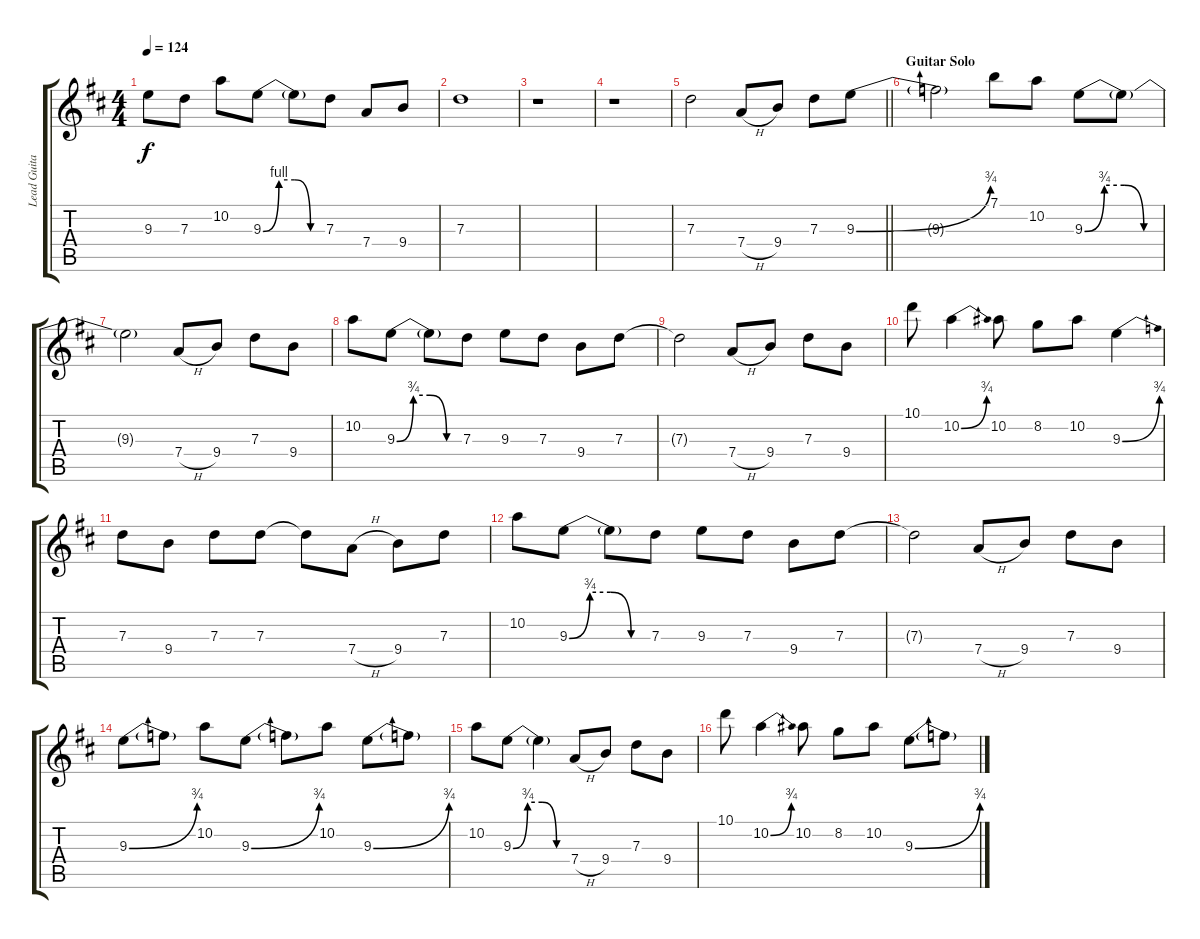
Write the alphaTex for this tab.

\track ("Lead Guitar I (Taylor)" "Lead Guita") {instrument electricguitarjazz}
\staff {score tabs}
\tuning (E4 B3 G3 D3 A2 E2) {hide}
\ts (4 4)
\tempo 124
\clef g2
\ks d
9.3{t}.8{dy f} 7.3.8 10.2.8 9.3{be (custom 0 0 15 4 30 4 45 0 60 0)}.8 9.3{t}.8 7.3.8 7.4.8 9.4.8 |
7.3.1 |
r.1 |
r.1 |
\barLineRight lightlight
7.3.2{volume 15} 7.4{h}.8 9.4.8 7.3.8 9.3{be (bend 0 0 60 3)}.8 |
\section ("" "Guitar Solo")
9.3{t}.2 7.1.8 10.2.8 9.3{be (custom 0 0 15 3 30 3 45 0 60 0)}.8 9.3{t}.8 |
9.3{t}.2 7.4{h}.8 9.4.8 7.3.8 9.4.8 |
10.2.8 9.3{be (custom 0 0 15 3 30 3 45 0 60 0)}.8 9.3{t}.8 7.3.8 9.3.8 7.3.8 9.4.8 7.3.8 |
7.3{t}.2 7.4{h}.8 9.4.8 7.3.8 9.4.8 |
10.1.8 10.2{be (bend 0 0 60 3)}.4 10.2.8 8.2.8 10.2.8 9.3{be (bend 0 0 60 3)}.4 |
7.3.8 9.4.8 7.3.8 7.3.8 7.3{t}.8 7.4{h}.8 9.4.8 7.3.8 |
10.2.8 9.3{be (custom 0 0 15 3 30 3 45 0 60 0)}.8 9.3{t}.8 7.3.8 9.3.8 7.3.8 9.4.8 7.3.8 |
7.3{t}.2 7.4{h}.8 9.4.8 7.3.8 9.4.8 |
9.3{be (bend 0 0 60 3)}.8 9.3{t}.8 10.2.8 9.3{be (bend 0 0 60 3)}.8 9.3{t}.8 10.2.8 9.3{be (bend 0 0 60 3)}.8 9.3{t}.8 |
10.2.8 9.3{be (custom 0 0 15 3 30 3 45 0 60 0)}.8 9.3{t}.4 7.4{h}.8 9.4.8 7.3.8 9.4.8 |
10.1.8 10.2{be (bend 0 0 60 3)}.4 10.2.8 8.2.8 10.2.8 9.3{be (bend 0 0 60 3)}.8 9.3{t}.8
